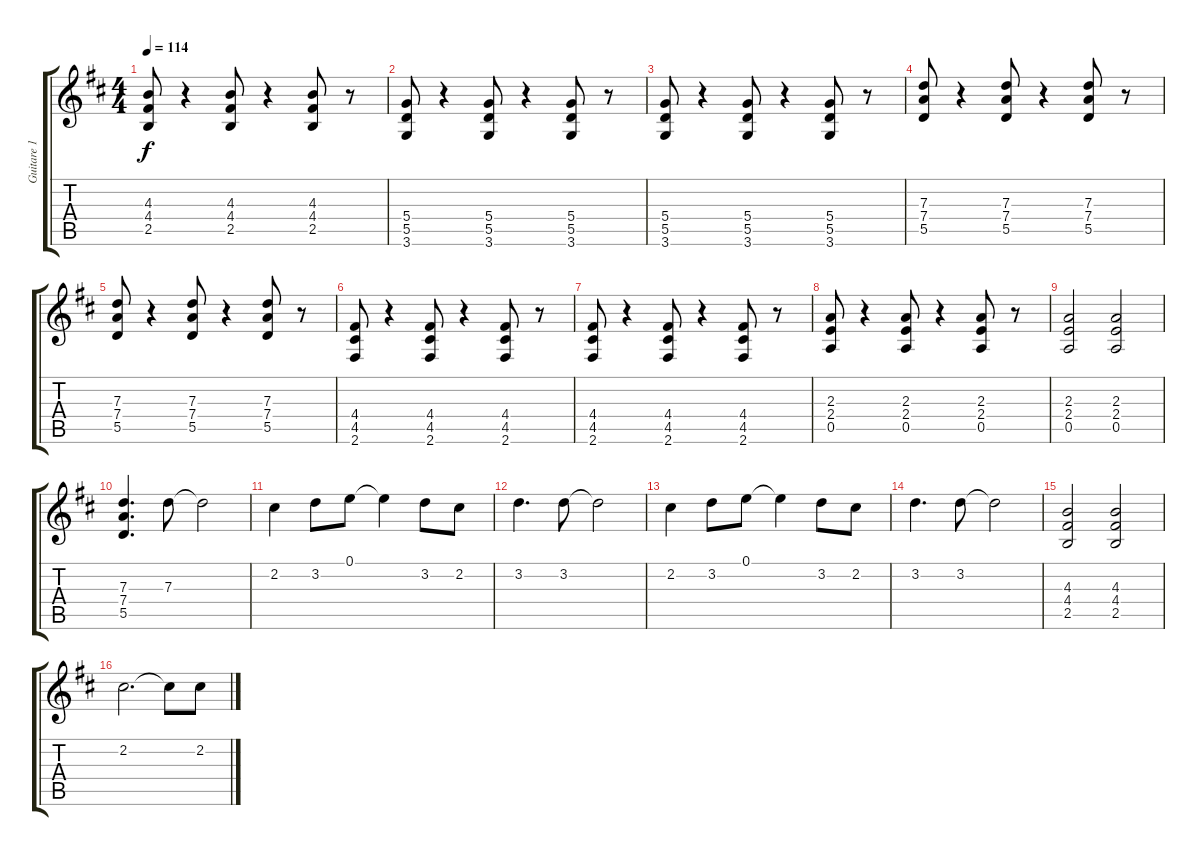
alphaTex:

\track ("Guitare 1" "Guitare 1") {instrument overdrivenguitar}
\staff {score tabs}
\tuning (E4 B3 G3 D3 A2 E2) {hide}
\ts (4 4)
\tempo 114
\clef g2
\ks d
(4.3 4.4 2.5).8{dy f} r.4 (4.3 4.4 2.5).8 r.4 (4.3 4.4 2.5).8 r.8 |
(5.4 5.5 3.6).8 r.4 (5.4 5.5 3.6).8 r.4 (5.4 5.5 3.6).8 r.8 |
(5.4 5.5 3.6).8 r.4 (5.4 5.5 3.6).8 r.4 (5.4 5.5 3.6).8 r.8 |
(7.3 7.4 5.5).8 r.4 (7.3 7.4 5.5).8 r.4 (7.3 7.4 5.5).8 r.8 |
(7.3 7.4 5.5).8 r.4 (7.3 7.4 5.5).8 r.4 (7.3 7.4 5.5).8 r.8 |
(4.4 4.5 2.6).8 r.4 (4.4 4.5 2.6).8 r.4 (4.4 4.5 2.6).8 r.8 |
(4.4 4.5 2.6).8 r.4 (4.4 4.5 2.6).8 r.4 (4.4 4.5 2.6).8 r.8 |
(2.3 2.4 0.5).8 r.4 (2.3 2.4 0.5).8 r.4 (2.3 2.4 0.5).8 r.8 |
(2.3 2.4 0.5).2 (2.3 2.4 0.5).2 |
(7.3 7.4 5.5).4{d} 7.3.8 7.3{t}.2 |
2.2.4 3.2.8 0.1.8 0.1{t}.4 3.2.8 2.2.8 |
3.2.4{d} 3.2.8 3.2{t}.2 |
2.2.4 3.2.8 0.1.8 0.1{t}.4 3.2.8 2.2.8 |
3.2.4{d} 3.2.8 3.2{t}.2 |
(4.3 4.4 2.5).2 (4.3 4.4 2.5).2 |
2.2.2{d} 2.2{t}.8 2.2.8
